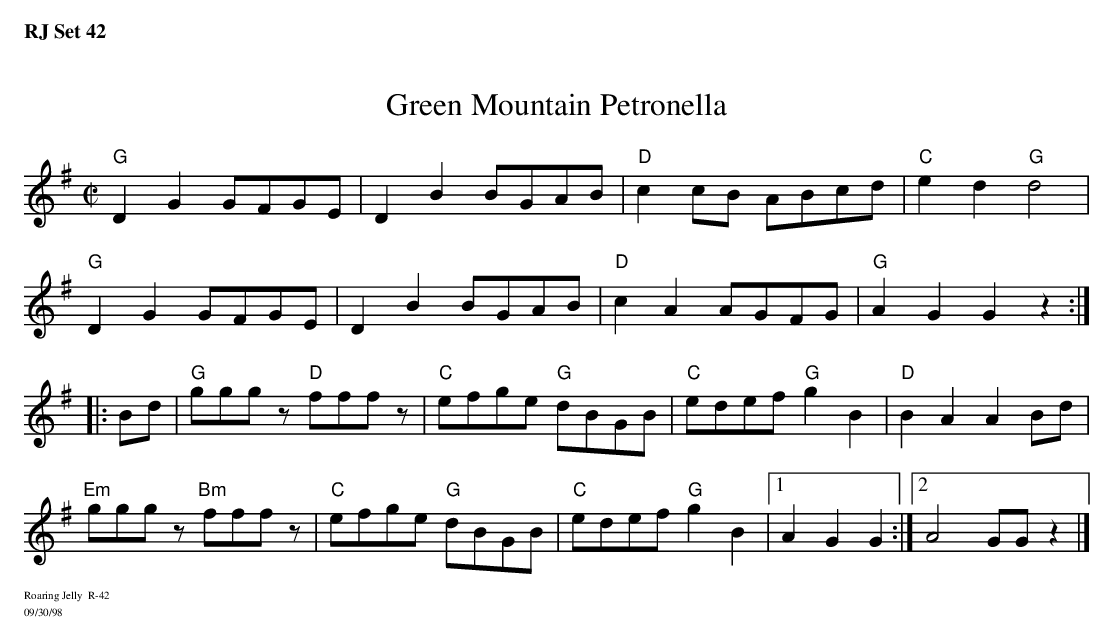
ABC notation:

X:1
T: Green Mountain Petronella
M: C|
K: G
"G"D2G2 GFGE| D2B2 BGAB| "D"c2cB ABcd| "C"e2d2 "G"d4|
"G"D2G2 GFGE| D2B2 BGAB| "D"c2A2 AGFG| "G"A2G2 G2z2 :|
|:\
Bd| "G"gggz  "D"fffz| "C"efge "G"dBGB| "C"edef "G"g2B2| "D"B2A2 A2Bd|
   "Em"gggz "Bm"fffz| "C"efge "G"dBGB| "C"edef "G"g2B2|1 A2 G2G2:|2 A4 GGz2|]
